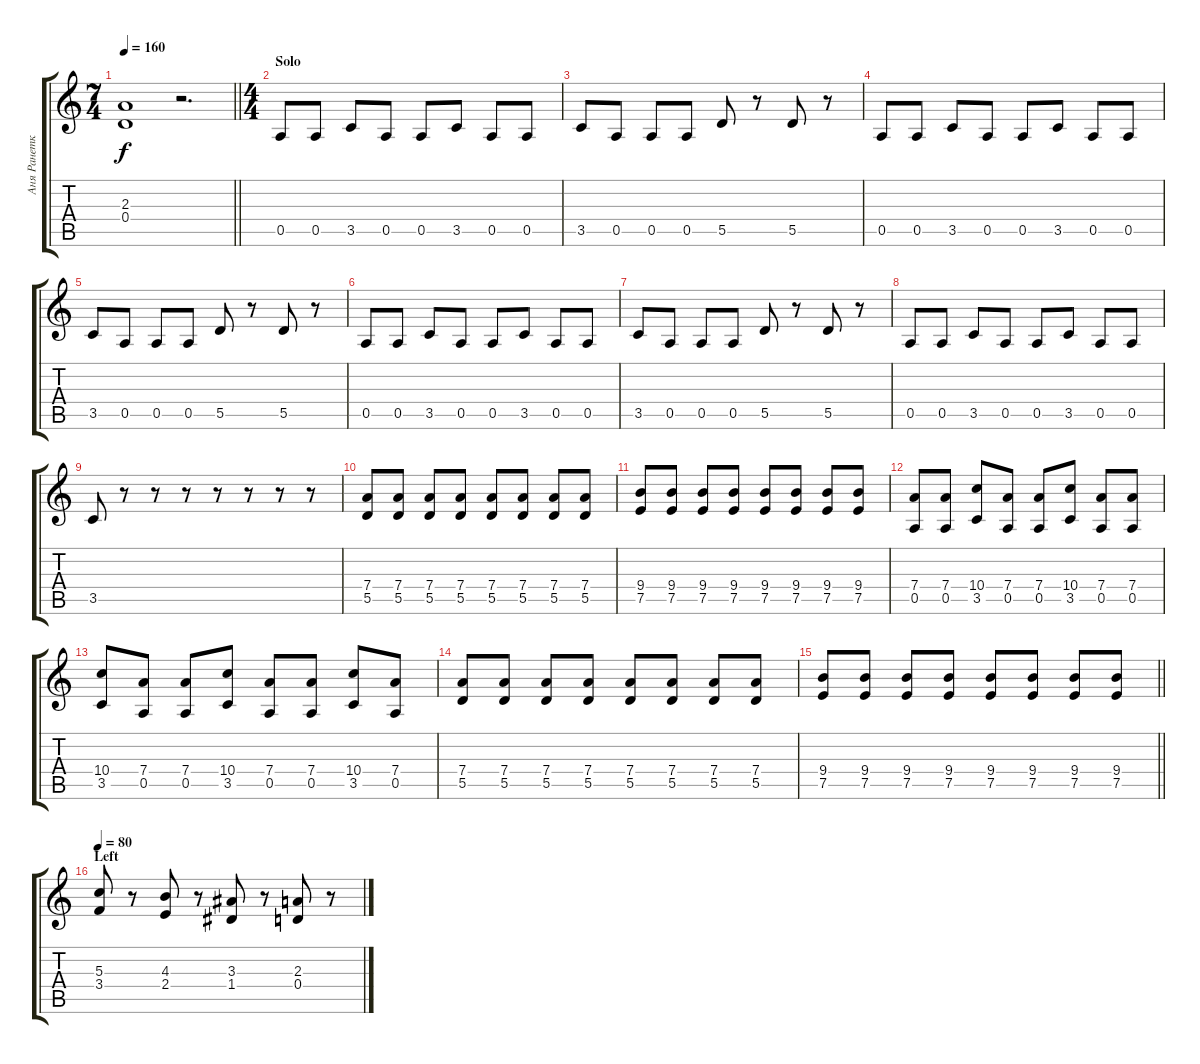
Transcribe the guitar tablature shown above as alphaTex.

\track ("Аня Ранетка" "Аня Ранетк") {instrument acousticguitarsteel}
\staff {score tabs}
\tuning (E4 B3 G3 D3 A2 E2) {hide}
\ts (7 4)
\tempo 160
\clef g2
\barLineRight lightlight
\ks c
(2.3{t} 0.4{t}).1{dy f} r.2{d} |
\ts (4 4)
\section ("" "Solo")
0.5.8 0.5.8 3.5.8 0.5.8 0.5.8 3.5.8 0.5.8 0.5.8 |
3.5.8 0.5.8 0.5.8 0.5.8 5.5.8 r.8 5.5.8 r.8 |
0.5.8 0.5.8 3.5.8 0.5.8 0.5.8 3.5.8 0.5.8 0.5.8 |
3.5.8 0.5.8 0.5.8 0.5.8 5.5.8 r.8 5.5.8 r.8 |
0.5.8 0.5.8 3.5.8 0.5.8 0.5.8 3.5.8 0.5.8 0.5.8 |
3.5.8 0.5.8 0.5.8 0.5.8 5.5.8 r.8 5.5.8 r.8 |
0.5.8 0.5.8 3.5.8 0.5.8 0.5.8 3.5.8 0.5.8 0.5.8 |
3.5.8 r.8 r.8 r.8 r.8 r.8 r.8 r.8 |
(7.4 5.5).8 (7.4 5.5).8 (7.4 5.5).8 (7.4 5.5).8 (7.4 5.5).8 (7.4 5.5).8 (7.4 5.5).8 (7.4 5.5).8 |
(9.4 7.5).8 (9.4 7.5).8 (9.4 7.5).8 (9.4 7.5).8 (9.4 7.5).8 (9.4 7.5).8 (9.4 7.5).8 (9.4 7.5).8 |
(7.4 0.5).8 (7.4 0.5).8 (10.4 3.5).8 (7.4 0.5).8 (7.4 0.5).8 (10.4 3.5).8 (7.4 0.5).8 (7.4 0.5).8 |
(10.4 3.5).8 (7.4 0.5).8 (7.4 0.5).8 (10.4 3.5).8 (7.4 0.5).8 (7.4 0.5).8 (10.4 3.5).8 (7.4 0.5).8 |
(7.4 5.5).8 (7.4 5.5).8 (7.4 5.5).8 (7.4 5.5).8 (7.4 5.5).8 (7.4 5.5).8 (7.4 5.5).8 (7.4 5.5).8 |
\barLineRight lightlight
(9.4 7.5).8 (9.4 7.5).8 (9.4 7.5).8 (9.4 7.5).8 (9.4 7.5).8 (9.4 7.5).8 (9.4 7.5).8 (9.4 7.5).8 |
\section ("" "Left")
\tempo 80
(5.3 3.4).8 r.8 (4.3 2.4).8 r.8 (3.3 1.4).8 r.8 (2.3 0.4).8 r.8
